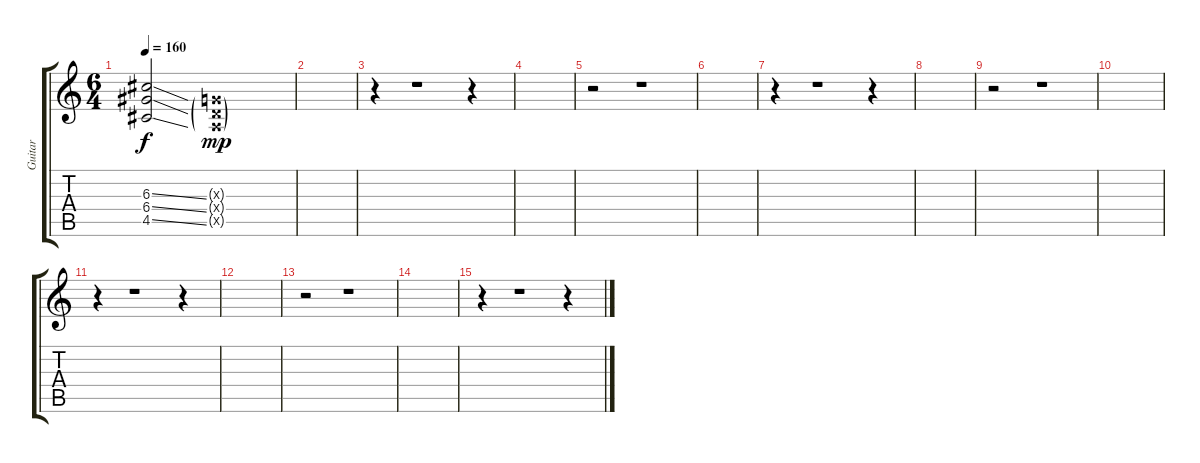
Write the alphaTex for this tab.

\track ("Guitar " "Guitar ") {instrument distortionguitar}
\staff {score tabs}
\tuning (E4 B3 G3 D3 A2 E2) {hide}
\ts (6 4)
\tempo 160
\clef g2
\ks c
(6.3{ss} 6.4{ss} 4.5{ss}).2{dy f} (0.3{g x} 0.4{g x} 0.5{g x}).1{dy mp} |
|
r.4 r.1 r.4 |
|
r.2 r.1 |
|
r.4 r.1 r.4 |
|
r.2 r.1 |
|
r.4 r.1 r.4 |
|
r.2 r.1 |
|
r.4 r.1 r.4
